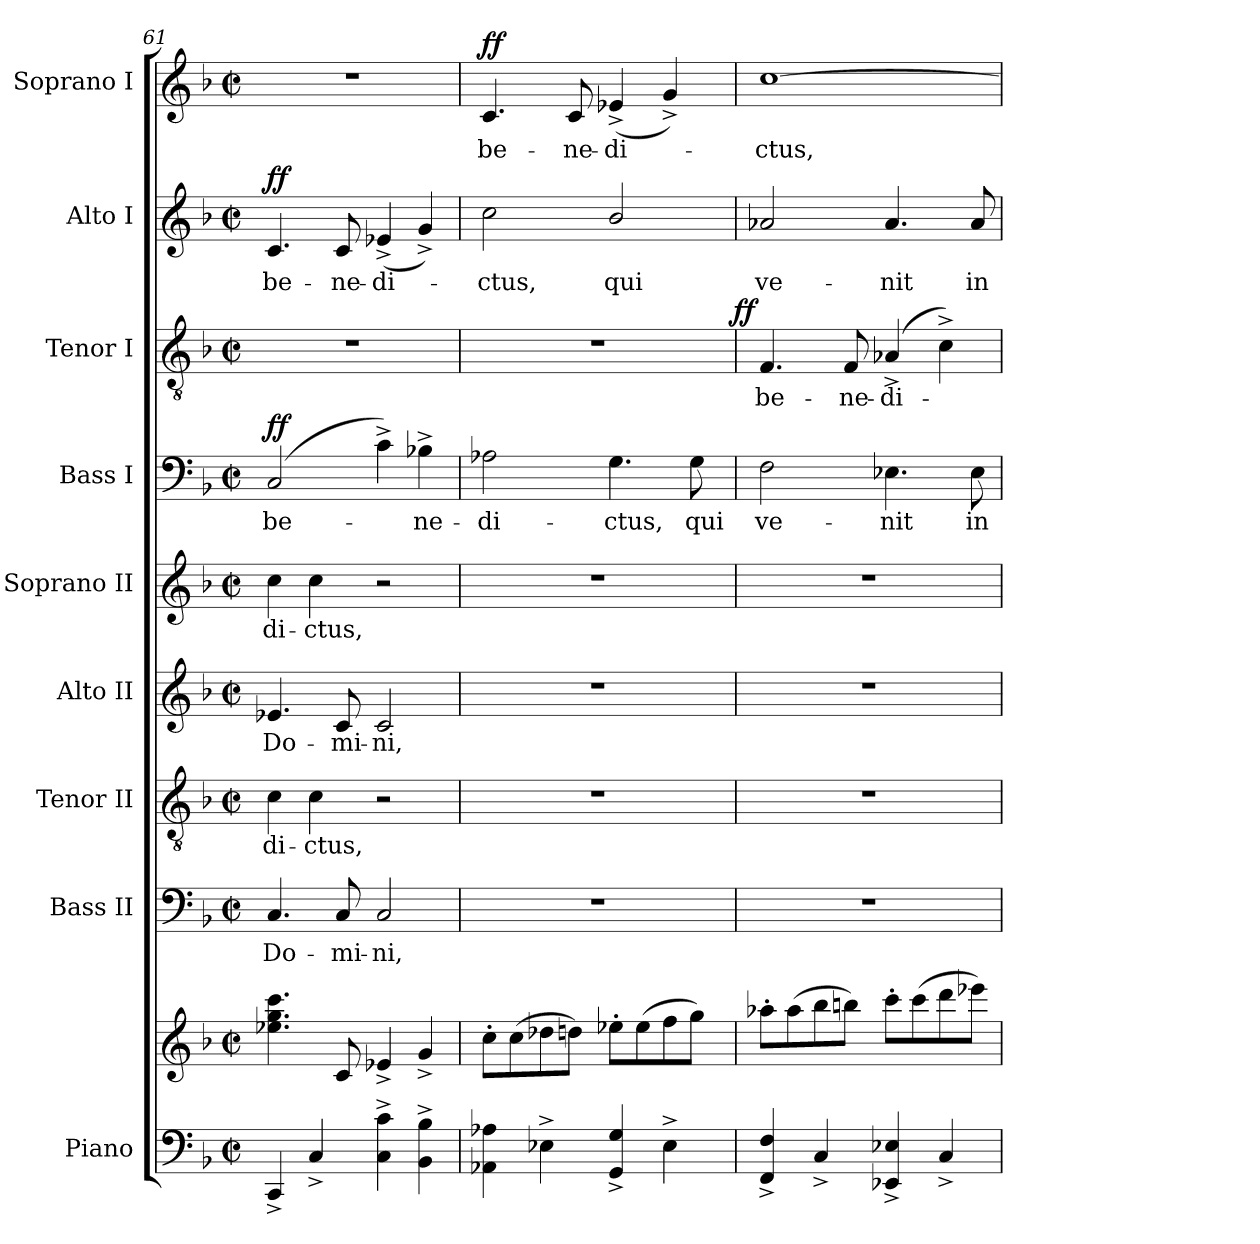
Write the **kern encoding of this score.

**kern	**kern	**kern	**text	**kern	**text	**kern	**text	**kern	**text	**kern	**text	**dynam	**kern	**text	**dynam	**kern	**text	**dynam	**kern	**text	**dynam
*part9	*part9	*part8	*part8	*part7	*part7	*part6	*part6	*part5	*part5	*part4	*part4	*part4	*part3	*part3	*part3	*part2	*part2	*part2	*part1	*part1	*part1
*staff10	*staff9	*staff8	*staff8	*staff7	*staff7	*staff6	*staff6	*staff5	*staff5	*staff4	*staff4	*staff4	*staff3	*staff3	*staff3	*staff2	*staff2	*staff2	*staff1	*staff1	*staff1
*I"Piano	*	*I"Bass II	*	*I"Tenor II	*	*I"Alto II	*	*I"Soprano II	*	*I"Bass I	*	*	*I"Tenor I	*	*	*I"Alto I	*	*	*I"Soprano I	*	*
*I'Pno.	*	*I'B.	*	*I'T.	*	*I'A.	*	*I'S.	*	*I'B.	*	*	*I'T.	*	*	*I'A.	*	*	*I'S.	*	*
*clefF4	*clefG2	*clefF4	*	*clefGv2	*	*clefG2	*	*clefG2	*	*clefF4	*	*	*clefGv2	*	*	*clefG2	*	*	*clefG2	*	*
*	*	*	*	*ITrd7c12	*	*	*	*	*	*	*	*	*ITrd7c12	*	*	*	*	*	*	*	*
*k[b-]	*k[b-]	*k[b-]	*	*k[b-]	*	*k[b-]	*	*k[b-]	*	*k[b-]	*	*	*k[b-]	*	*	*k[b-]	*	*	*k[b-]	*	*
*F:	*F:	*F:	*	*F:	*	*F:	*	*F:	*	*F:	*	*	*F:	*	*	*F:	*	*	*F:	*	*
*M2/2	*M2/2	*M2/2	*	*M2/2	*	*M2/2	*	*M2/2	*	*M2/2	*	*	*M2/2	*	*	*M2/2	*	*	*M2/2	*	*
*met(c|)	*met(c|)	*met(c|)	*	*met(c|)	*	*met(c|)	*	*met(c|)	*	*met(c|)	*	*	*met(c|)	*	*	*met(c|)	*	*	*met(c|)	*	*
=61	=61	=61	=61	=61	=61	=61	=61	=61	=61	=61	=61	=61	=61	=61	=61	=61	=61	=61	=61	=61	=61
!	!	!	!LO:LY:b:color=#000000	!	!	!	!	!	!	!	!	!	!	!	!	!	!	!	!	!	!
!	!	!	!	!	!LO:LY:b:color=#000000	!	!	!	!	!	!	!	!	!	!	!	!	!	!	!	!
!	!	!	!	!	!	!	!LO:LY:b:color=#000000	!	!	!	!	!	!	!	!	!	!	!	!	!	!
!	!	!	!	!	!	!	!	!	!LO:LY:b:color=#000000	!	!	!	!	!	!	!	!	!	!	!	!
!	!	!	!	!	!	!	!	!	!	!	!LO:LY:b:color=#000000	!	!	!	!	!	!	!	!	!	!
!	!	!	!	!	!	!	!	!	!	!	!	!	!	!	!	!	!LO:LY:b:color=#000000	!	!	!	!
4CC^i/	4.ee-Xi\ 4.ggi 4.ccci	4.Ci/	Do-	4Ci\	-di-	4.e-Xi/	Do-	4cci\	-di-	(2Ci/	be-	ff	1r	.	.	4.ci/	be-	ff	1r	.	.
!	!	!	!	!	!LO:LY:b:color=#000000	!	!	!	!	!	!	!	!	!	!	!	!	!	!	!	!
!	!	!	!	!	!	!	!	!	!LO:LY:b:color=#000000	!	!	!	!	!	!	!	!	!	!	!	!
4C^i/	.	.	.	4Ci\	-ctus,	.	.	4cci\	-ctus,	.	.	.	.	.	.	.	.	.	.	.	.
!	!	!	!LO:LY:b:color=#000000	!	!	!	!	!	!	!	!	!	!	!	!	!	!	!	!	!	!
!	!	!	!	!	!	!	!LO:LY:b:color=#000000	!	!	!	!	!	!	!	!	!	!	!	!	!	!
!	!	!	!	!	!	!	!	!	!	!	!	!	!	!	!	!	!LO:LY:b:color=#000000	!	!	!	!
.	8ci/	8Ci/	-mi-	.	.	8ci/	-mi-	.	.	.	.	.	.	.	.	8ci/	-ne-	.	.	.	.
!	!	!	!LO:LY:b:color=#000000	!	!	!	!	!	!	!	!	!	!	!	!	!	!	!	!	!	!
!	!	!	!	!	!	!	!LO:LY:b:color=#000000	!	!	!	!	!	!	!	!	!	!	!	!	!	!
!	!	!	!	!	!	!	!	!	!	!	!	!	!	!	!	!	!LO:LY:b:color=#000000	!	!	!	!
4Ci\^ 4ci^	4e-X^i/	2Ci/	-ni,	2r	.	2ci/	-ni,	2r	.	4c^i\)	.	.	.	.	.	(4e-X^i/	-di-	.	.	.	.
!	!	!	!	!	!	!	!	!	!	!	!LO:LY:b:color=#000000	!	!	!	!	!	!	!	!	!	!
4BB-i\^ 4B-i^	4g^i/	.	.	.	.	.	.	.	.	4B-X^i\	-ne-	.	.	.	.	4g^i/)	.	.	.	.	.
=62	=62	=62	=62	=62	=62	=62	=62	=62	=62	=62	=62	=62	=62	=62	=62	=62	=62	=62	=62	=62	=62
!	!	!	!	!	!	!	!	!	!	!	!LO:LY:b:color=#000000	!	!	!	!	!	!	!	!	!	!
!	!	!	!	!	!	!	!	!	!	!	!	!	!	!	!	!	!LO:LY:b:color=#000000	!	!	!	!
!	!	!	!	!	!	!	!	!	!	!	!	!	!	!	!	!	!	!	!	!LO:LY:b:color=#000000	!
*	*	*	*	*	*	*	*	*	*	*	*	*	*^	*	*	*	*	*	*	*	*
4AA-Xi\ 4A-Xi	8cc'i\L	1r	.	1r	.	1r	.	1r	.	2A-Xi\	-di-	.	1r	2ryy	.	.	2cci\	-ctus,	.	4.ci/	be-	ff
.	(8cci\	.	.	.	.	.	.	.	.	.	.	.	.	.	.	.	.	.	.	.	.	.
4E-X^i\	8dd-Xi\	.	.	.	.	.	.	.	.	.	.	.	.	.	.	.	.	.	.	.	.	.
!	!	!	!	!	!	!	!	!	!	!	!	!	!	!	!	!	!	!	!	!	!LO:LY:b:color=#000000	!
.	8ddni\J)	.	.	.	.	.	.	.	.	.	.	.	.	.	.	.	.	.	.	8ci/	-ne-	.
!	!	!	!	!	!	!	!	!	!	!	!LO:LY:b:color=#000000	!	!	!	!	!	!	!	!	!	!	!
!	!	!	!	!	!	!	!	!	!	!	!	!	!	!	!	!	!	!LO:LY:b:color=#000000	!	!	!	!
!	!	!	!	!	!	!	!	!	!	!	!	!	!	!	!	!	!	!	!	!	!LO:LY:b:color=#000000	!
4GGi/^ 4Gi^	8ee-X'i\L	.	.	.	.	.	.	.	.	4.Gi\	-ctus,	.	.	4ryy	.	.	2b-i/	qui	.	(4e-X^i/	-di-	.
.	(8ee-i\	.	.	.	.	.	.	.	.	.	.	.	.	.	.	.	.	.	.	.	.	.
4E-^i\	8ffi\	.	.	.	.	.	.	.	.	.	.	.	.	8ryy	.	.	.	.	.	4g^i/)	.	.
!	!	!	!	!	!	!	!	!	!	!	!LO:LY:b:color=#000000	!	!	!	!	!	!	!	!	!	!	!
.	8ggi\J)	.	.	.	.	.	.	.	.	8Gi\	qui	.	.	16ryy	.	.	.	.	.	.	.	.
.	.	.	.	.	.	.	.	.	.	.	.	.	.	32ryy	.	.	.	.	.	.	.	.
.	.	.	.	.	.	.	.	.	.	.	.	.	.	64ryy	.	.	.	.	.	.	.	.
.	.	.	.	.	.	.	.	.	.	.	.	.	.	128...ryy	.	.	.	.	.	.	.	.
.	.	.	.	.	.	.	.	.	.	.	.	.	.	1024ryy	.	ff	.	.	.	.	.	.
*	*	*	*	*	*	*	*	*	*	*	*	*	*v	*v	*	*	*	*	*	*	*	*
=63	=63	=63	=63	=63	=63	=63	=63	=63	=63	=63	=63	=63	=63	=63	=63	=63	=63	=63	=63	=63	=63
*	*	*	*	*	*	*	*	*	*	*	*	*	*^	*	*	*	*	*	*	*	*
!	!	!	!	!	!	!	!	!	!	!	!LO:LY:b:color=#000000	!	!	!	!	!	!	!	!	!	!	!
*	*	*	*	*	*	*	*	*	*	*	*	*	*v	*v	*	*	*	*	*	*	*	*
*	*	*	*	*	*	*	*	*	*	*	*	*	*^	*	*	*	*	*	*	*	*
!	!	!	!	!	!	!	!	!	!	!	!	!	!	!	!LO:LY:b:color=#000000	!	!	!	!	!	!	!
*	*	*	*	*	*	*	*	*	*	*	*	*	*v	*v	*	*	*	*	*	*	*	*
*	*	*	*	*	*	*	*	*	*	*	*	*	*^	*	*	*	*	*	*	*	*
!	!	!	!	!	!	!	!	!	!	!	!	!	!	!	!	!	!	!LO:LY:b:color=#000000	!	!	!	!
*	*	*	*	*	*	*	*	*	*	*	*	*	*v	*v	*	*	*	*	*	*	*	*
*	*	*	*	*	*	*	*	*	*	*	*	*	*^	*	*	*	*	*	*	*	*
!	!	!	!	!	!	!	!	!	!	!	!	!	!	!	!	!	!	!	!	!	!LO:LY:b:color=#000000	!
*	*	*	*	*	*	*	*	*	*	*	*	*	*v	*v	*	*	*	*	*	*	*	*
4FFi/^ 4Fi^	8aa-X'i\L	1r	.	1r	.	1r	.	1r	.	2Fi\	ve-	.	4.FFi/	be-	.	2a-Xi/	ve-	.	[1cci	-ctus,	.
.	(8aa-i\	.	.	.	.	.	.	.	.	.	.	.	.	.	.	.	.	.	.	.	.
4C^i/	8bb-i\	.	.	.	.	.	.	.	.	.	.	.	.	.	.	.	.	.	.	.	.
!	!	!	!	!	!	!	!	!	!	!	!	!	!	!LO:LY:b:color=#000000	!	!	!	!	!	!	!
.	8bbni\J)	.	.	.	.	.	.	.	.	.	.	.	8FFi/	-ne-	.	.	.	.	.	.	.
!	!	!	!	!	!	!	!	!	!	!	!LO:LY:b:color=#000000	!	!	!	!	!	!	!	!	!	!
!	!	!	!	!	!	!	!	!	!	!	!	!	!	!LO:LY:b:color=#000000	!	!	!	!	!	!	!
!	!	!	!	!	!	!	!	!	!	!	!	!	!	!	!	!	!LO:LY:b:color=#000000	!	!	!	!
4EE-Xi/^ 4E-Xi^	8ccc'i\L	.	.	.	.	.	.	.	.	4.E-Xi\	-nit	.	(4AA-X^i/	-di-	.	4.a-i/	-nit	.	.	.	.
.	(8ccci\	.	.	.	.	.	.	.	.	.	.	.	.	.	.	.	.	.	.	.	.
4C^i/	8dddi\	.	.	.	.	.	.	.	.	.	.	.	4C^i\)	.	.	.	.	.	.	.	.
!	!	!	!	!	!	!	!	!	!	!	!LO:LY:b:color=#000000	!	!	!	!	!	!	!	!	!	!
!	!	!	!	!	!	!	!	!	!	!	!	!	!	!	!	!	!LO:LY:b:color=#000000	!	!	!	!
.	8eee-Xi\J)	.	.	.	.	.	.	.	.	8E-i\	in	.	.	.	.	8a-i/	in	.	.	.	.
=	=	=	=	=	=	=	=	=	=	=	=	=	=	=	=	=	=	=	=	=	=
*-	*-	*-	*-	*-	*-	*-	*-	*-	*-	*-	*-	*-	*-	*-	*-	*-	*-	*-	*-	*-	*-
